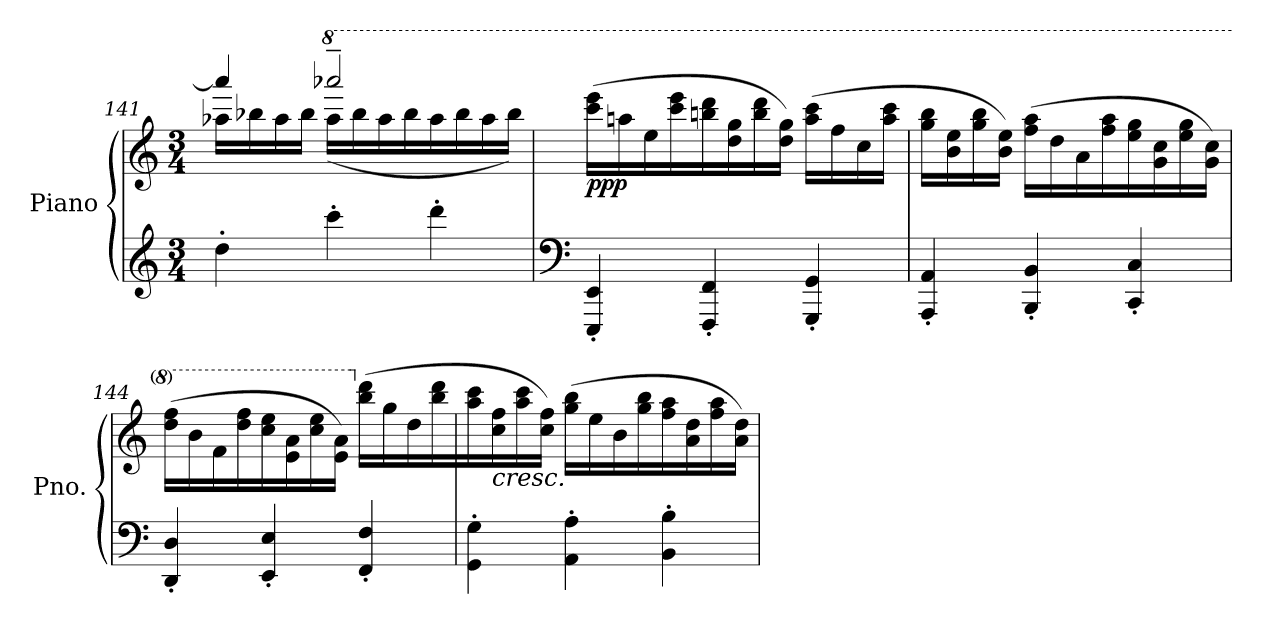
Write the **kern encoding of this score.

**kern	**kern	**dynam
*part1	*part1	*part1
*staff2	*staff1	*staff1/2
*I"Piano	*	*
*I'Pno.	*	*
*clefG2	*clefG2	*
*k[]	*k[]	*
*M3/4	*M3/4	*
=141	=141	=141
*	*^	*
4dd'\	4aaa-/]	16aa-X\	.
.	.	16bb-X\	.
.	.	16aa-\	.
.	.	16bb-\JJ	.
*	*8va	*	*
4ccc'\	2aaaa-X~/	(<16aaa-\LL	.
.	.	16bbb-\	.
.	.	16aaa-\	.
.	.	16bbb-\	.
4ddd'\	.	16aaa-\	.
.	.	16bbb-\	.
.	.	16aaa-\	.
.	.	16bbb-\JJ)	.
*	*v	*v	*
=142	=142	=142
*clefF4	*	*
*	*^	*
!	!	!	!LO:DY:b
*	*v	*v	*
4EEE/' 4EE/'	(>16cccc\ 16eeee\LL	ppp
.	16aaan\	.
.	16eee\	.
.	16cccc\ 16eeee\	.
4FFF/' 4FF/'	16bbbn\ 16dddd\	.
.	16ddd\ 16ggg\	.
.	16bbb\ 16dddd\	.
.	16ddd\ 16ggg\JJ)	.
4GGG/' 4GG/'	(>16aaa\ 16cccc\LL	.
.	16fff\	.
.	16ccc\	.
.	16aaa\ 16cccc\JJ	.
!!LO:LB:g=z
=143	=143	=143
4AAA/' 4AA/'	16ggg\ 16bbb\LL	.
.	16bb\ 16eee\	.
.	16ggg\ 16bbb\	.
.	16bb\ 16eee\JJ)	.
4BBB/' 4BB/'	(>16fff\ 16aaa\LL	.
.	16ddd\	.
.	16aa\	.
.	16fff\ 16aaa\	.
4CC/' 4C/'	16eee\ 16ggg\	.
.	16gg\ 16ccc\	.
.	16eee\ 16ggg\	.
.	16gg\ 16ccc\JJ)	.
=144	=144	=144
4DD/' 4D/'	(>16ddd\ 16fff\LL	.
.	16bb\	.
.	16ff\	.
.	16ddd\ 16fff\	.
4EE/' 4E/'	16ccc\ 16eee\	.
.	16ee\ 16aa\	.
.	16ccc\ 16eee\	.
.	16ee\ 16aa\JJ)	.
*	*X8va	*
4FF/' 4F/'	(>16bb\ 16ddd\LL	.
.	16gg\	.
.	16dd\	.
.	16bb\ 16ddd\	.
=145	=145	=145
4GG\' 4G\'	16aa\ 16ccc\	.
!	!LO:TX:b:i:t=cresc.	!
.	16cc\ 16ff\	.
.	16aa\ 16ccc\	.
.	16cc\ 16ff\JJ)	.
4AA\' 4A\'	(>16gg\ 16bb\LL	.
.	16ee\	.
.	16b\	.
.	16gg\ 16bb\	.
4BB\' 4B\'	16ff\ 16aa\	.
!	!	!LO:DY:b
.	16a\ 16dd\	other-dynamics
.	16ff\ 16aa\	.
.	16a\ 16dd\JJ)	.
=	=	=
*-	*-	*-
